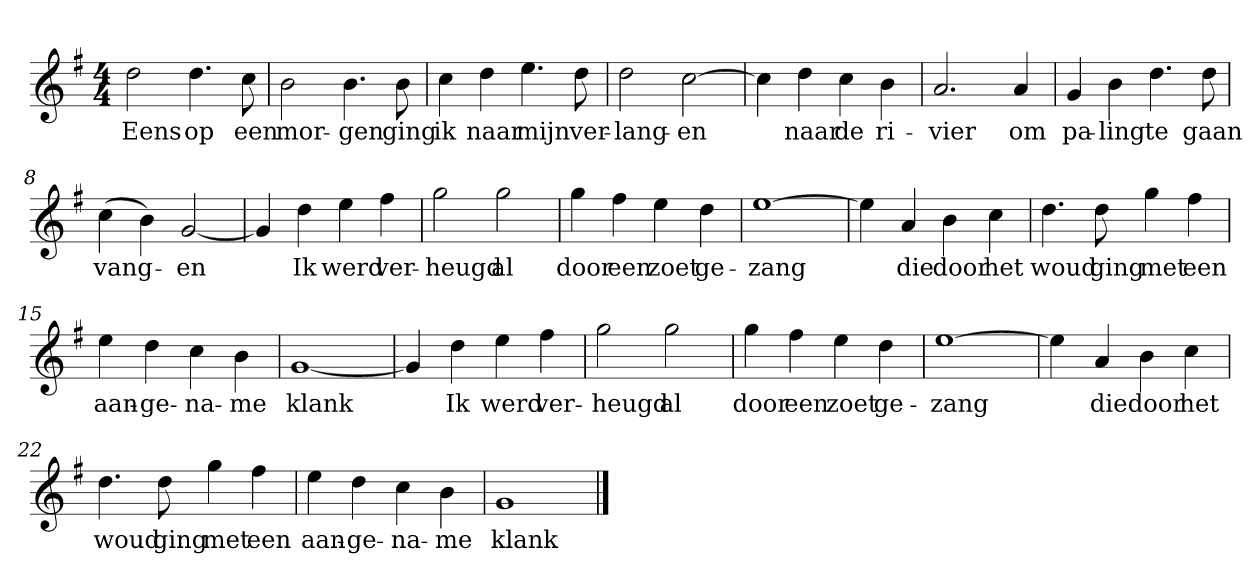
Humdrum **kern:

**kern	**text
*part1	*part1
*staff1	*staff1
*clefG2	*
*k[f#]	*
*G:	*
*M4/4	*
*MM120	*
=1	=1
2dd	Eens
4.dd	op
8cc	een
=2	=2
2b	mor-
4.b	-gen
8b	ging
=3	=3
4cc	ik
4dd	naar
4.ee	mijn
8dd	ver-
=4	=4
2dd	-lang-
[2cc	-en
=5	=5
4cc]	.
4dd	naar
4cc	de
4b	ri-
=6	=6
2.a	-vier
4a	om
=7	=7
4g	pa-
4b	-ling
4.dd	te
8dd	gaan
=8	=8
(4cc	vang-
4b)	.
[2g	-en
=9	=9
4g]	.
4dd	Ik
4ee	werd
4ff#	ver-
=10	=10
2gg	-heugd
2gg	al
=11	=11
4gg	door
4ff#	een
4ee	zoet
4dd	ge-
=12	=12
[1ee	-zang
=13	=13
4ee]	.
4a	die
4b	door
4cc	het
=14	=14
4.dd	woud
8dd	ging
4gg	met
4ff#	een
=15	=15
4ee	aan-
4dd	-ge-
4cc	-na-
4b	-me
=16	=16
[1g	klank
=17	=17
4g]	.
4dd	Ik
4ee	werd
4ff#	ver-
=18	=18
2gg	-heugd
2gg	al
=19	=19
4gg	door
4ff#	een
4ee	zoet
4dd	ge-
=20	=20
[1ee	-zang
=21	=21
4ee]	.
4a	die
4b	door
4cc	het
=22	=22
4.dd	woud
8dd	ging
4gg	met
4ff#	een
=23	=23
4ee	aan-
4dd	-ge-
4cc	-na-
4b	-me
=24	=24
1g	klank
==	==
*-	*-
